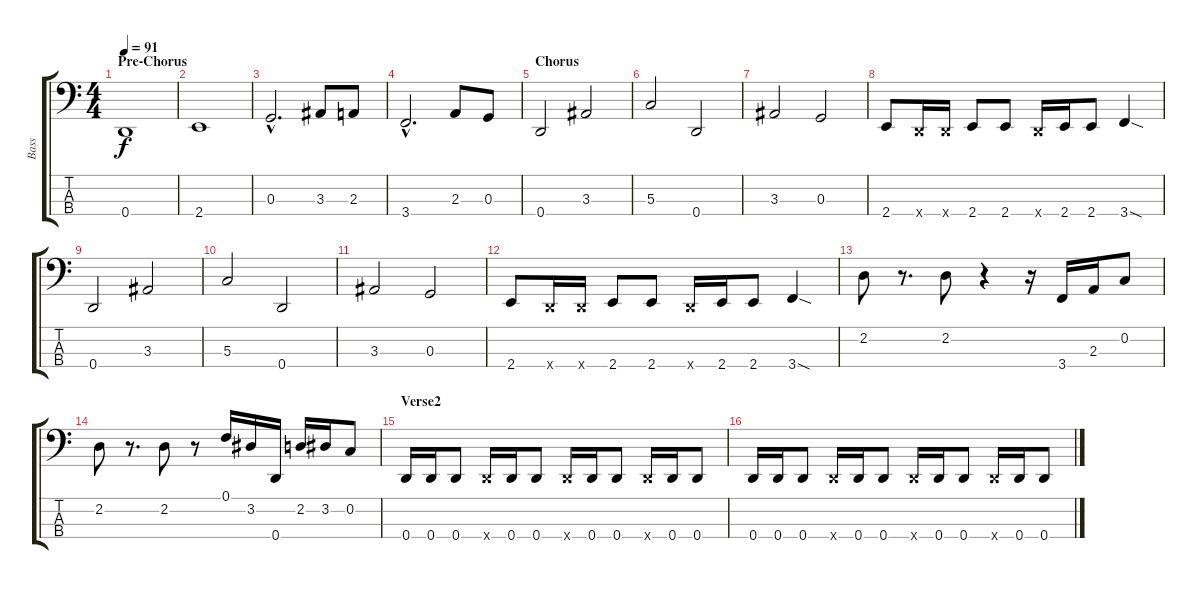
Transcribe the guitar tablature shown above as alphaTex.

\track ("Bass" "Bass") {instrument electricbassfinger}
\staff {score tabs}
\tuning (F2 C2 G1 D1) {hide}
\ts (4 4)
\section ("" "Pre-Chorus")
\tempo 91
\clef f4
\ks c
0.4.1{dy f volume 16} |
2.4.1 |
0.3{hac}.2{d} 3.3.8 2.3.8 |
3.4{hac}.2{d} 2.3.8 0.3.8 |
\section ("" "Chorus")
0.4.2 3.3.2 |
5.3.2 0.4.2 |
3.3.2 0.3.2 |
2.4.8 0.4{x}.16 0.4{x}.16 2.4.8 2.4.8 0.4{x}.16 2.4.16 2.4.8 3.4{sod}.4 |
0.4.2 3.3.2 |
5.3.2 0.4.2 |
3.3.2 0.3.2 |
2.4.8 0.4{x}.16 0.4{x}.16 2.4.8 2.4.8 0.4{x}.16 2.4.16 2.4.8 3.4{sod}.4 |
2.2.8 r.8{d} 2.2.8 r.4 r.16 3.4.16 2.3.16 0.2.8 |
2.2.8 r.8{d} 2.2.8 r.8 0.1.16 3.2.16 0.4.16 2.2.16 3.2.16 0.2.8 |
\section ("" "Verse2")
0.4.16{volume 5} 0.4.16 0.4.8 0.4{x}.16 0.4.16 0.4.8 0.4{x}.16 0.4.16 0.4.8 0.4{x}.16 0.4.16 0.4.8 |
0.4.16{volume 5} 0.4.16 0.4.8 0.4{x}.16 0.4.16 0.4.8 0.4{x}.16 0.4.16 0.4.8 0.4{x}.16 0.4.16 0.4.8
